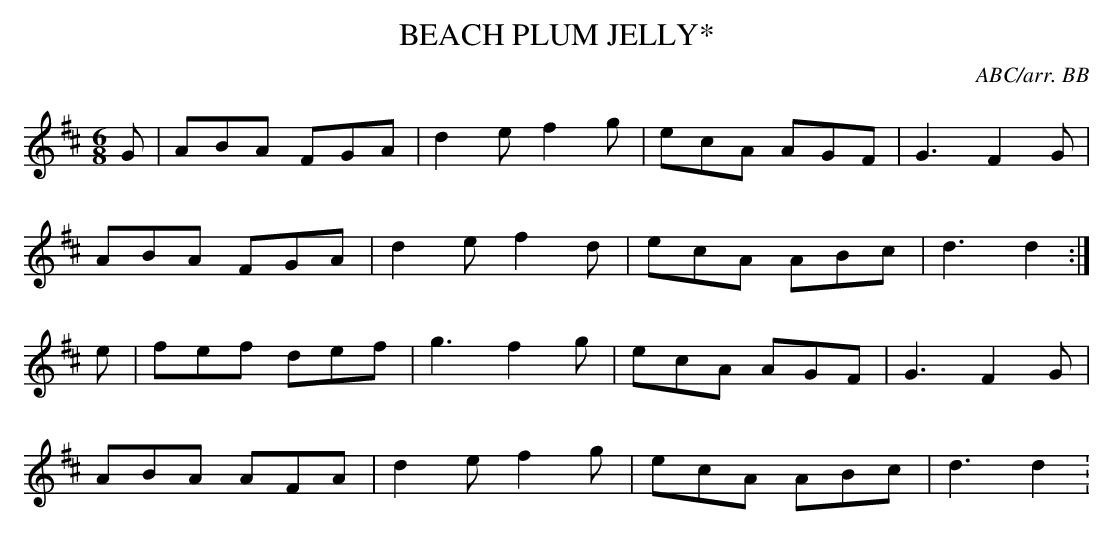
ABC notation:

X:1
T:BEACH PLUM JELLY*
C:ABC/arr. BB
M:6/8
L:1/8
K:D
G|ABA FGA|d2e f2g|ecA AGF|G3 F2G|
ABA FGA|d2e f2d|ecA ABc|d3 d2 :|
e|fef def|g3 f2g|ecA AGF|G3 F2G|
ABA AFA|d2e f2g|ecA ABc|d3 d2 :
